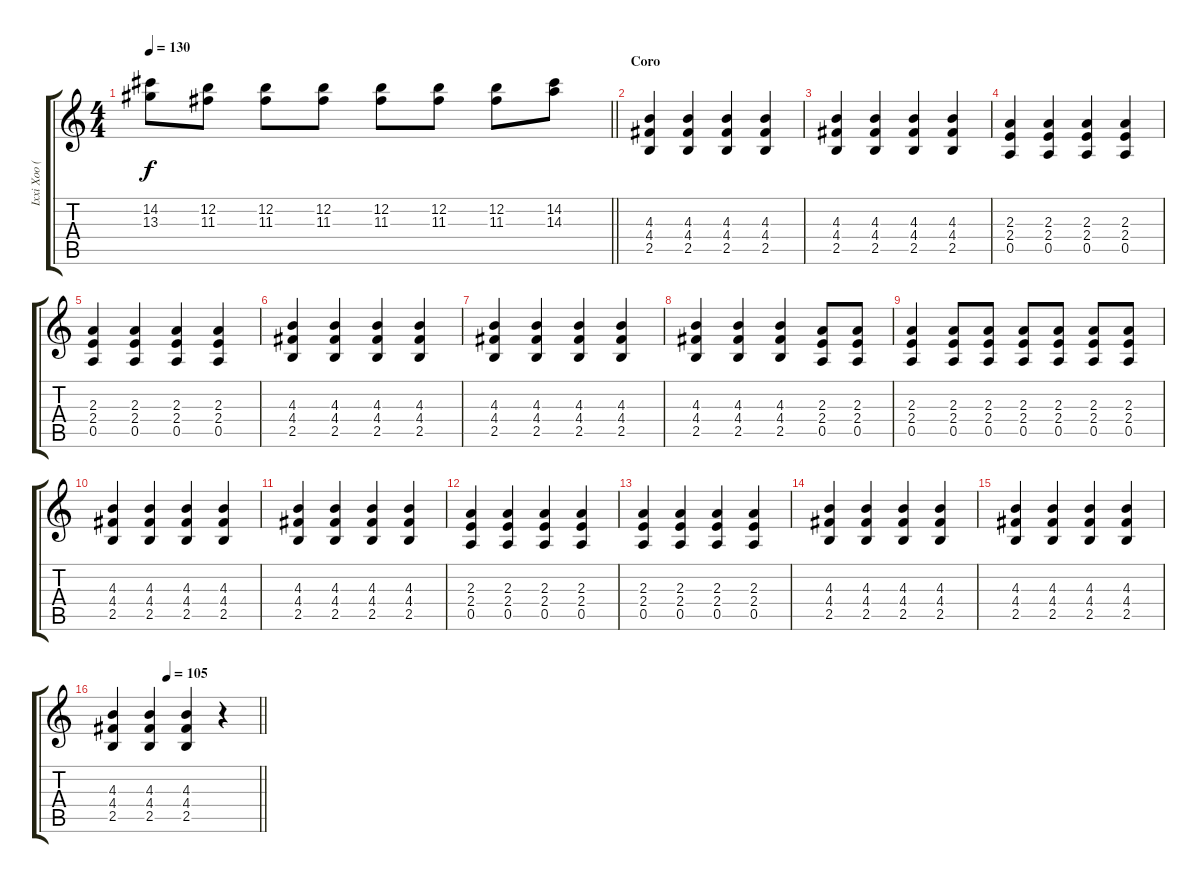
\track ("Ixxi Xoo (guitarra)" "Ixxi Xoo (") {instrument electricguitarjazz}
\staff {score tabs}
\tuning (E4 B3 G3 D3 A2 E2) {hide}
\ts (4 4)
\tempo 130
\clef g2
\barLineRight lightlight
\ks c
(14.2 13.3).8{dy f} (12.2 11.3).8 (12.2 11.3).8 (12.2 11.3).8 (12.2 11.3).8 (12.2 11.3).8 (12.2 11.3).8 (14.2 14.3).8 |
\section ("" "Coro")
(4.3 4.4 2.5).4{volume 12 instrument electricguitarjazz} (4.3 4.4 2.5).4 (4.3 4.4 2.5).4 (4.3 4.4 2.5).4 |
(4.3 4.4 2.5).4 (4.3 4.4 2.5).4 (4.3 4.4 2.5).4 (4.3 4.4 2.5).4 |
(2.3 2.4 0.5).4 (2.3 2.4 0.5).4 (2.3 2.4 0.5).4 (2.3 2.4 0.5).4 |
(2.3 2.4 0.5).4 (2.3 2.4 0.5).4 (2.3 2.4 0.5).4 (2.3 2.4 0.5).4 |
(4.3 4.4 2.5).4 (4.3 4.4 2.5).4 (4.3 4.4 2.5).4 (4.3 4.4 2.5).4 |
(4.3 4.4 2.5).4 (4.3 4.4 2.5).4 (4.3 4.4 2.5).4 (4.3 4.4 2.5).4 |
(4.3 4.4 2.5).4 (4.3 4.4 2.5).4 (4.3 4.4 2.5).4 (2.3 2.4 0.5).8 (2.3 2.4 0.5).8 |
(2.3 2.4 0.5).4 (2.3 2.4 0.5).8 (2.3 2.4 0.5).8 (2.3 2.4 0.5).8 (2.3 2.4 0.5).8 (2.3 2.4 0.5).8 (2.3 2.4 0.5).8 |
(4.3 4.4 2.5).4{volume 12 instrument electricguitarjazz} (4.3 4.4 2.5).4 (4.3 4.4 2.5).4 (4.3 4.4 2.5).4 |
(4.3 4.4 2.5).4 (4.3 4.4 2.5).4 (4.3 4.4 2.5).4 (4.3 4.4 2.5).4 |
(2.3 2.4 0.5).4 (2.3 2.4 0.5).4 (2.3 2.4 0.5).4 (2.3 2.4 0.5).4 |
(2.3 2.4 0.5).4 (2.3 2.4 0.5).4 (2.3 2.4 0.5).4 (2.3 2.4 0.5).4 |
(4.3 4.4 2.5).4 (4.3 4.4 2.5).4 (4.3 4.4 2.5).4 (4.3 4.4 2.5).4 |
(4.3 4.4 2.5).4 (4.3 4.4 2.5).4 (4.3 4.4 2.5).4 (4.3 4.4 2.5).4 |
\tempo (105 0.375)
\barLineRight lightlight
(4.3 4.4 2.5).4 (4.3 4.4 2.5).4 (4.3 4.4 2.5).4 r.4
